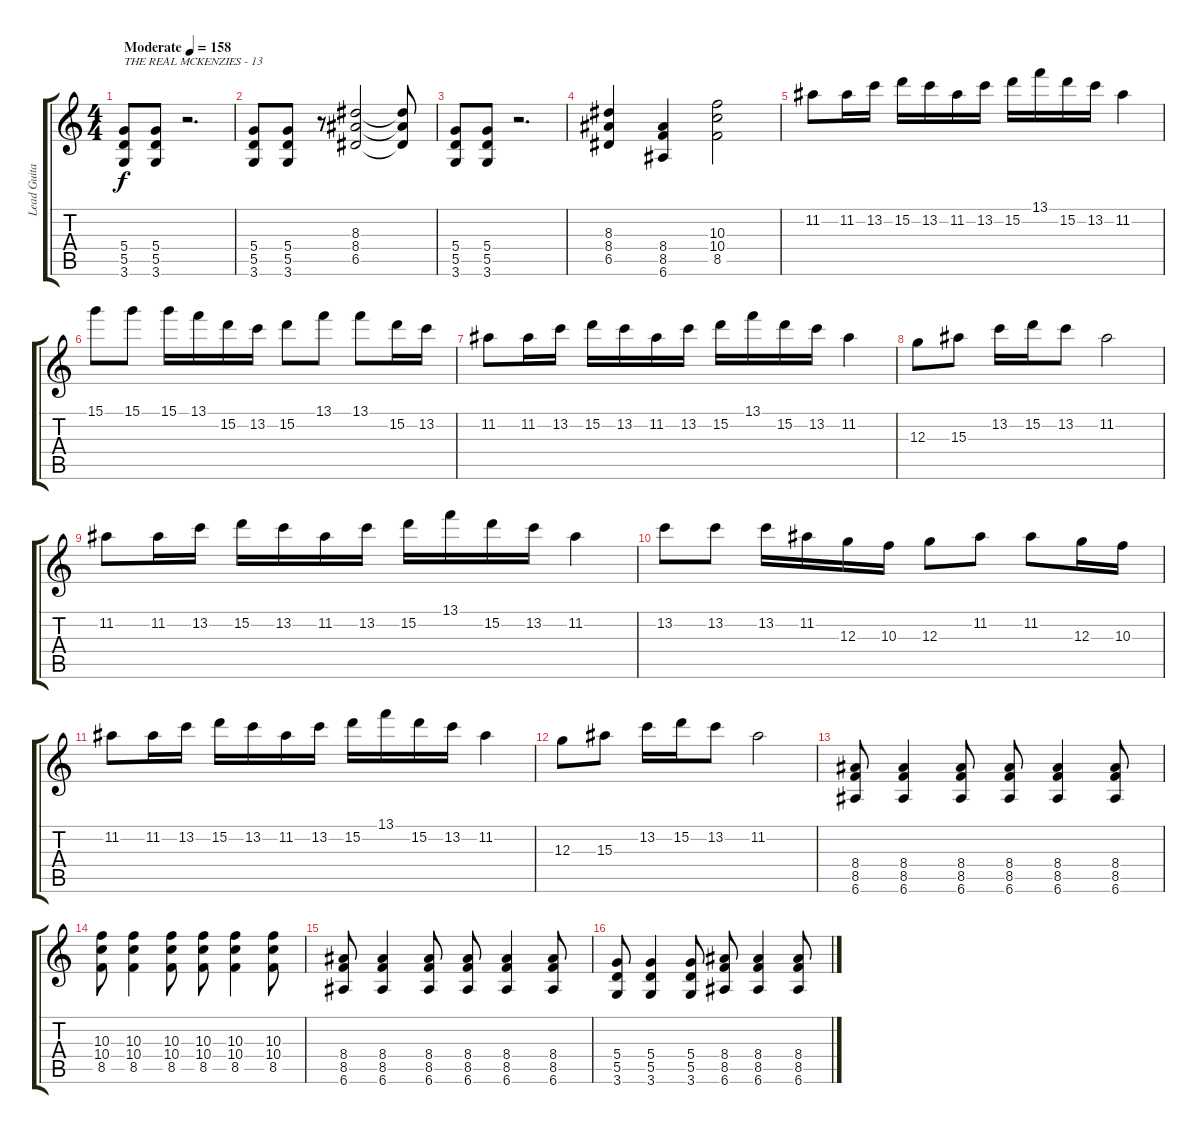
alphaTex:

\track ("Lead Guitar" "Lead Guita") {instrument distortionguitar}
\staff {score tabs}
\tuning (E4 B3 G3 D3 A2 E2) {hide}
\ts (4 4)
\tempo (158 "Moderate")
\clef g2
\ks c
(5.4 5.5 3.6).8{txt "THE REAL MCKENZIES - 13" dy f instrument distortionguitar} (5.4 5.5 3.6).8 r.2{d} |
(5.4 5.5 3.6).8 (5.4 5.5 3.6).8 r.8 (8.3 8.4 6.5).2 (8.3{t} 8.4{t} 6.5{t}).8 |
(5.4 5.5 3.6).8 (5.4 5.5 3.6).8 r.2{d} |
(8.3 8.4 6.5).4 (8.4 8.5 6.6).4 (10.3 10.4 8.5).2 |
11.2.8 11.2.16 13.2.16 15.2.16 13.2.16 11.2.16 13.2.16 15.2.16 13.1.16 15.2.16 13.2.16 11.2.4 |
15.1.8 15.1.8 15.1.16 13.1.16 15.2.16 13.2.16 15.2.8 13.1.8 13.1.8 15.2.16 13.2.16 |
11.2.8 11.2.16 13.2.16 15.2.16 13.2.16 11.2.16 13.2.16 15.2.16 13.1.16 15.2.16 13.2.16 11.2.4 |
12.3.8 15.3.8 13.2.16 15.2.16 13.2.8 11.2.2 |
11.2.8 11.2.16 13.2.16 15.2.16 13.2.16 11.2.16 13.2.16 15.2.16 13.1.16 15.2.16 13.2.16 11.2.4 |
13.2.8 13.2.8 13.2.16 11.2.16 12.3.16 10.3.16 12.3.8 11.2.8 11.2.8 12.3.16 10.3.16 |
11.2.8 11.2.16 13.2.16 15.2.16 13.2.16 11.2.16 13.2.16 15.2.16 13.1.16 15.2.16 13.2.16 11.2.4 |
12.3.8 15.3.8 13.2.16 15.2.16 13.2.8 11.2.2 |
(8.4 8.5 6.6).8 (8.4 8.5 6.6).4 (8.4 8.5 6.6).8 (8.4 8.5 6.6).8 (8.4 8.5 6.6).4 (8.4 8.5 6.6).8 |
(10.3 10.4 8.5).8 (10.3 10.4 8.5).4 (10.3 10.4 8.5).8 (10.3 10.4 8.5).8 (10.3 10.4 8.5).4 (10.3 10.4 8.5).8 |
(8.4 8.5 6.6).8 (8.4 8.5 6.6).4 (8.4 8.5 6.6).8 (8.4 8.5 6.6).8 (8.4 8.5 6.6).4 (8.4 8.5 6.6).8 |
(5.4 5.5 3.6).8 (5.4 5.5 3.6).4 (5.4 5.5 3.6).8 (8.4 8.5 6.6).8 (8.4 8.5 6.6).4 (8.4 8.5 6.6).8
